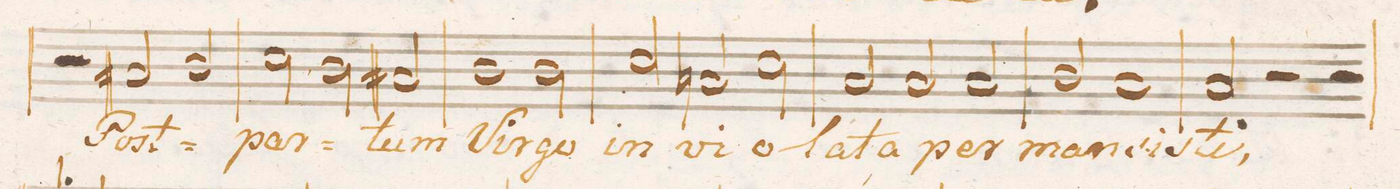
**kern	**text
*I"Tenore.	*
*clefC4	*
*k[]	*
*M3/2	*
2r	.
2G#X/	Post
2A/	.
=15	=15
2B\	par-
2A\	.
2G#X/	-tum
=16	=16
1A	Vir-
2A\	-go
=17	=17
2B/	in-
2Gn/	-vi-
2B\	-o-
=18	=18
2G/	-la-
2G/	-ta
2G/	per-
=19	=19
2A/	-man-
1G	-si-
=20	=20
2G/	-sti,
2r	.
2r	.
=21	=21
*-	*-
